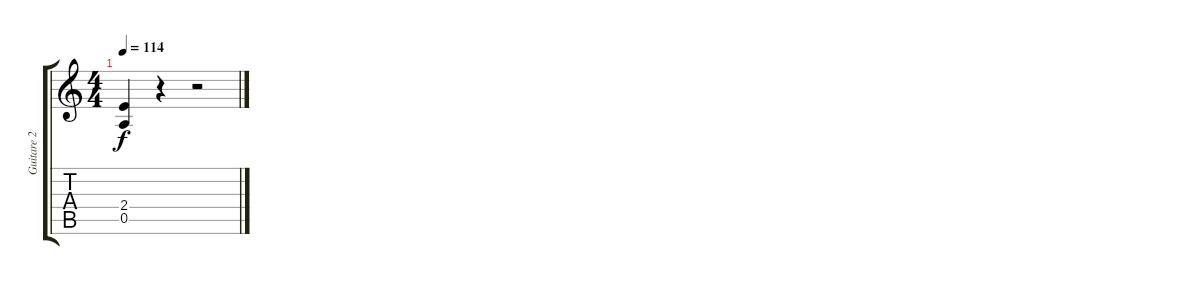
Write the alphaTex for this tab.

\track ("Guitare 2" "Guitare 2") {instrument distortionguitar}
\staff {score tabs}
\tuning (E4 B3 G3 D3 A2 E2) {hide}
\ts (4 4)
\tempo 114
\clef g2
\ks c
(2.4 0.5).4{dy f} r.4 r.2
